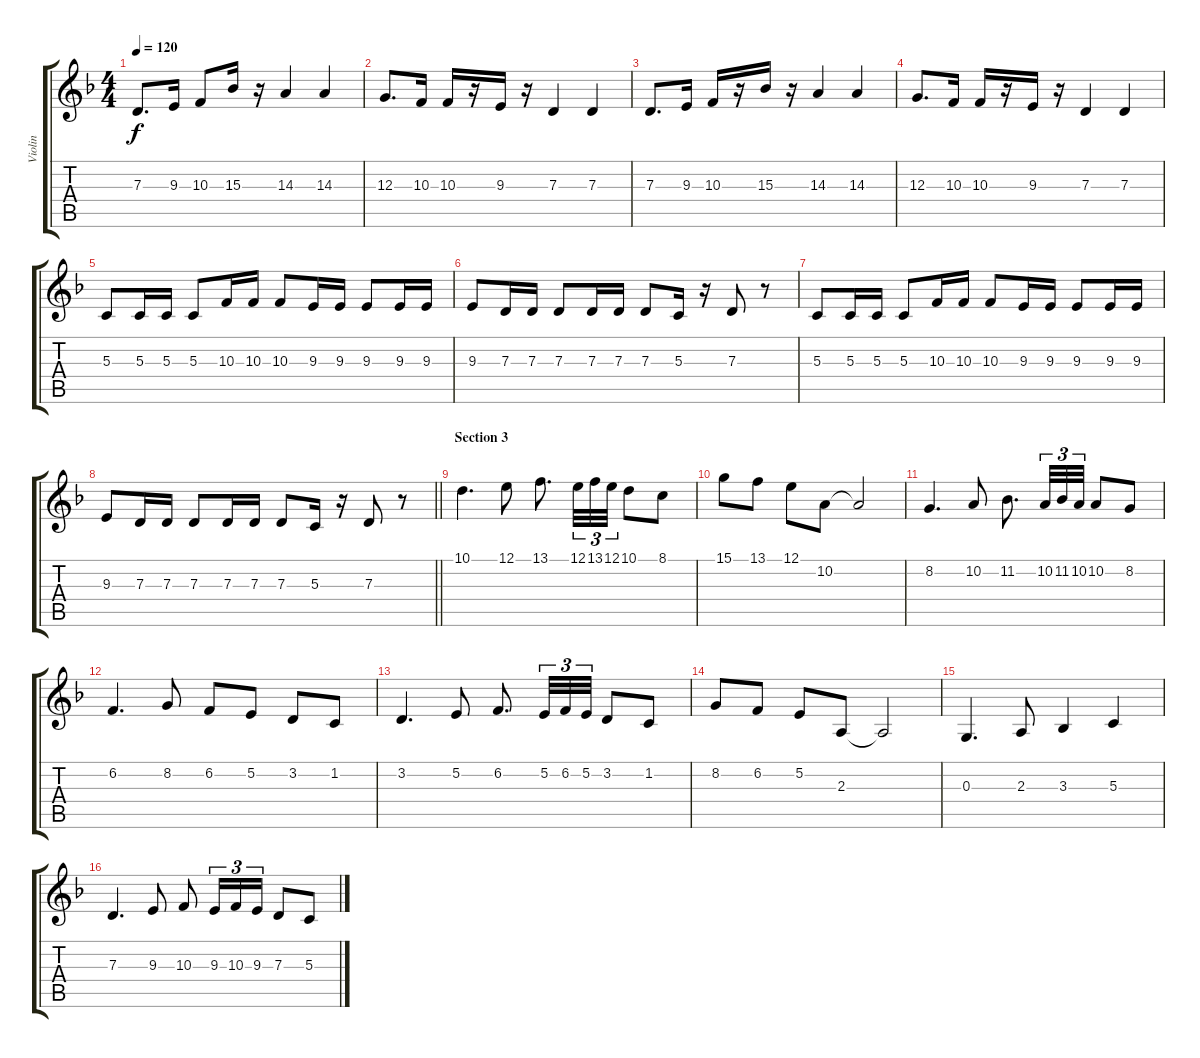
\track ("Violin" "Violin") {instrument violin}
\staff {score tabs}
\tuning (E4 B3 G3 D3 A2 E2) {hide}
\ts (4 4)
\tempo 120
\clef g2
\ks dminor
7.3.8{d dy f} 9.3.16 10.3.8 15.3.16 r.16 14.3.4 14.3.4 |
12.3.8{d} 10.3.16 10.3.16 r.16 9.3.16 r.16 7.3.4 7.3.4 |
7.3.8{d} 9.3.16 10.3.16 r.16 15.3.16 r.16 14.3.4 14.3.4 |
12.3.8{d} 10.3.16 10.3.16 r.16 9.3.16 r.16 7.3.4 7.3.4 |
5.3.8 5.3.16 5.3.16 5.3.8 10.3.16 10.3.16 10.3.8 9.3.16 9.3.16 9.3.8 9.3.16 9.3.16 |
9.3.8 7.3.16 7.3.16 7.3.8 7.3.16 7.3.16 7.3.8 5.3.16 r.16 7.3.8 r.8 |
5.3.8 5.3.16 5.3.16 5.3.8 10.3.16 10.3.16 10.3.8 9.3.16 9.3.16 9.3.8 9.3.16 9.3.16 |
\barLineRight lightlight
9.3.8 7.3.16 7.3.16 7.3.8 7.3.16 7.3.16 7.3.8 5.3.16 r.16 7.3.8 r.8 |
\section ("" "Section 3")
10.1.4{d} 12.1.8 13.1.8{d} 12.1.32{tu (3 2)} 13.1.32{tu (3 2)} 12.1.32{tu (3 2)} 10.1.8 8.1.8 |
15.1.8 13.1.8 12.1.8 10.2.8 10.2{t}.2 |
8.2.4{d} 10.2.8 11.2.8{d} 10.2.32{tu (3 2)} 11.2.32{tu (3 2)} 10.2.32{tu (3 2)} 10.2.8 8.2.8 |
6.2.4{d} 8.2.8 6.2.8 5.2.8 3.2.8 1.2.8 |
3.2.4{d} 5.2.8 6.2.8{d} 5.2.32{tu (3 2)} 6.2.32{tu (3 2)} 5.2.32{tu (3 2)} 3.2.8 1.2.8 |
8.2.8 6.2.8 5.2.8 2.3.8 2.3{t}.2 |
0.3.4{d} 2.3.8 3.3.4 5.3.4 |
7.3.4{d} 9.3.8 10.3.8 9.3.16{tu (3 2)} 10.3.16{tu (3 2)} 9.3.16{tu (3 2)} 7.3.8 5.3.8
